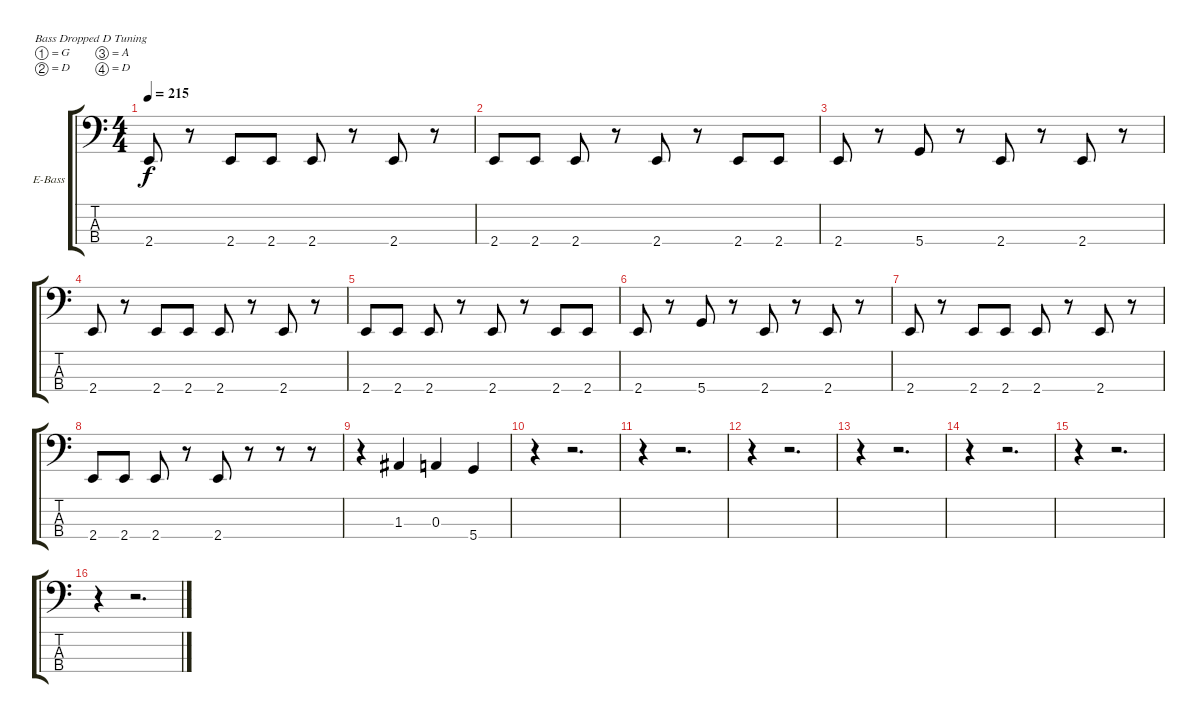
\bracketExtendMode groupsimilarinstruments
\firstSystemTrackNameOrientation horizontal
\otherSystemsTrackNameOrientation horizontal
\track ("Bass guitar (Oliver)" "E-Bass") {instrument electricbassfinger}
\staff {score tabs}
\tuning (G2 D2 A1 D1)
\ts (4 4)
\tempo 215
\clef f4
\ks c
2.4.8{dy f} r.8 2.4.8 2.4.8 2.4.8 r.8 2.4.8 r.8 |
2.4.8 2.4.8 2.4.8 r.8 2.4.8 r.8 2.4.8 2.4.8 |
2.4.8 r.8 5.4.8 r.8 2.4.8 r.8 2.4.8 r.8 |
2.4.8 r.8 2.4.8 2.4.8 2.4.8 r.8 2.4.8 r.8 |
2.4.8 2.4.8 2.4.8 r.8 2.4.8 r.8 2.4.8 2.4.8 |
2.4.8 r.8 5.4.8 r.8 2.4.8 r.8 2.4.8 r.8 |
2.4.8 r.8 2.4.8 2.4.8 2.4.8 r.8 2.4.8 r.8 |
2.4.8 2.4.8 2.4.8 r.8 2.4.8 r.8 r.8 r.8 |
r.4 1.3.4 0.3.4 5.4.4 |
r.4 r.2{d} |
r.4 r.2{d} |
r.4 r.2{d} |
r.4 r.2{d} |
r.4 r.2{d} |
r.4 r.2{d} |
r.4 r.2{d}
